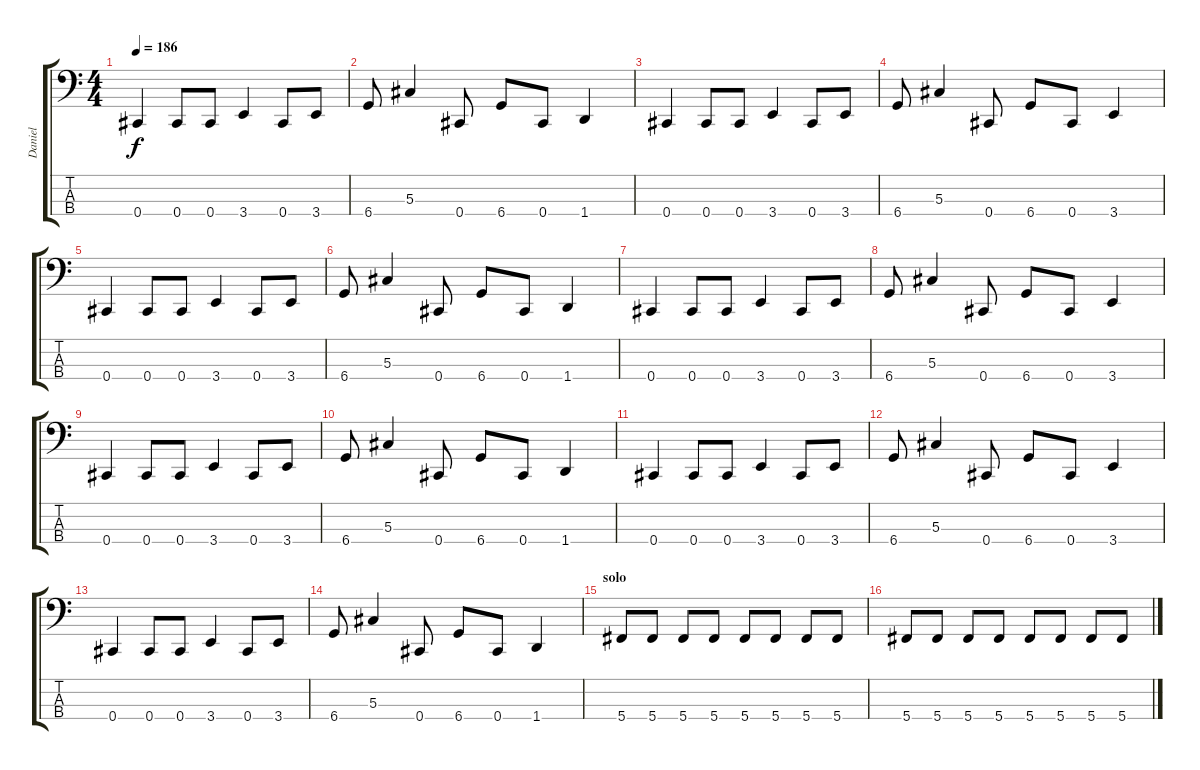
\track ("Daniel" "Daniel") {instrument electricbassfinger}
\staff {score tabs}
\tuning (Gb2 Db2 Ab1 Db1) {hide}
\ts (4 4)
\tempo 186
\clef f4
\ks c
0.4.4{dy f} 0.4.8 0.4.8 3.4.4 0.4.8 3.4.8 |
6.4.8 5.3.4 0.4.8 6.4.8 0.4.8 1.4.4 |
0.4.4 0.4.8 0.4.8 3.4.4 0.4.8 3.4.8 |
6.4.8 5.3.4 0.4.8 6.4.8 0.4.8 3.4.4 |
0.4.4 0.4.8 0.4.8 3.4.4 0.4.8 3.4.8 |
6.4.8 5.3.4 0.4.8 6.4.8 0.4.8 1.4.4 |
0.4.4 0.4.8 0.4.8 3.4.4 0.4.8 3.4.8 |
6.4.8 5.3.4 0.4.8 6.4.8 0.4.8 3.4.4 |
0.4.4 0.4.8 0.4.8 3.4.4 0.4.8 3.4.8 |
6.4.8 5.3.4 0.4.8 6.4.8 0.4.8 1.4.4 |
0.4.4 0.4.8 0.4.8 3.4.4 0.4.8 3.4.8 |
6.4.8 5.3.4 0.4.8 6.4.8 0.4.8 3.4.4 |
0.4.4 0.4.8 0.4.8 3.4.4 0.4.8 3.4.8 |
6.4.8 5.3.4 0.4.8 6.4.8 0.4.8 1.4.4 |
\section ("" "solo")
5.4.8 5.4.8 5.4.8 5.4.8 5.4.8 5.4.8 5.4.8 5.4.8 |
5.4.8 5.4.8 5.4.8 5.4.8 5.4.8 5.4.8 5.4.8 5.4.8
